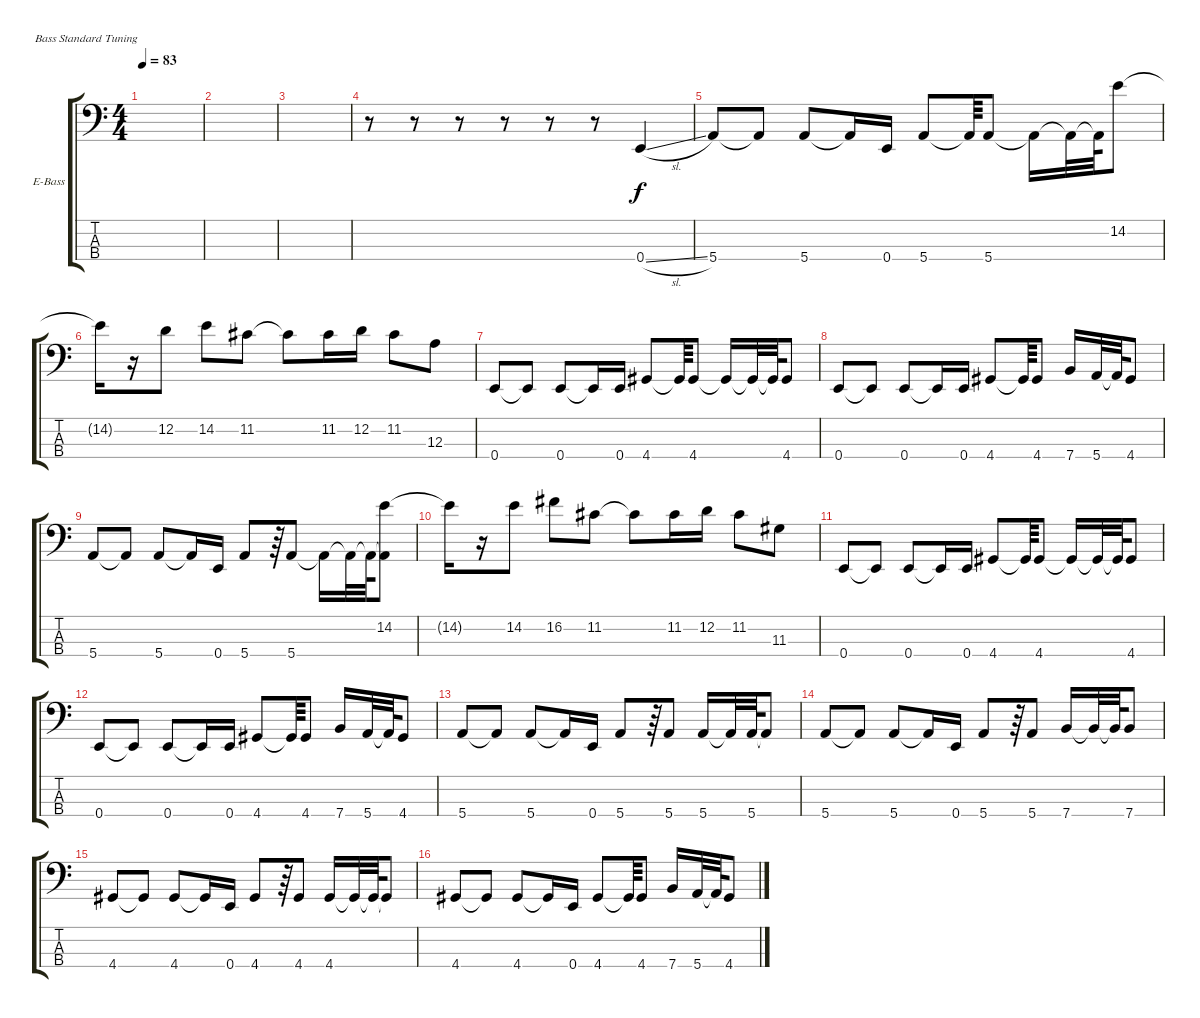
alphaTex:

\defaultSystemsLayout 4
\bracketExtendMode groupsimilarinstruments
\firstSystemTrackNameOrientation horizontal
\otherSystemsTrackNameOrientation horizontal
\track ("Lanlan" "E-Bass") {instrument electricbassfinger}
\staff {score tabs}
\tuning (G2 D2 A1 E1)
\ts (4 4)
\tempo 83
\clef f4
\scale
0.485477
\ks c
|
\scale
0.257261 |
\scale
0.257261 |
\scale
0.333333 r.8 r.8 r.8 r.8 r.8 r.8 0.4{sl}.4 |
\scale
0.333333 5.4.8 5.4{t}.8 5.4.8 5.4{t}.16 0.4.16 5.4.8 5.4{t}.64 5.4.8 5.4{t}.16 5.4{t}.32 5.4{t}.64 14.2.8 |
\scale
0.333333 14.2{t}.16 r.16 12.2.8 14.2.8 11.2.8 11.2{t}.8 11.2.16 12.2.16 11.2.8 12.3.8 |
\scale
0.333333 0.4.8 0.4{t}.8 0.4.8 0.4{t}.16 0.4.16 4.4.8 4.4{t}.64 4.4.8 4.4{t}.16 4.4{t}.32 4.4{t}.64 4.4.8 |
\scale
0.333333 0.4.8 0.4{t}.8 0.4.8 0.4{t}.16 0.4.16 4.4.8 4.4{t}.64 4.4.8 7.4.16 5.4.32 5.4{t}.64 4.4.8 |
\scale
0.333333 5.4.8 5.4{t}.8 5.4.8 5.4{t}.16 0.4.16 5.4.8 r.64 5.4.8 5.4{t}.16 5.4{t}.32 5.4{t}.64 (5.4{t} 14.2).8 |
\scale
0.333333 14.2{t}.16 r.16 14.2.8 16.2.8 11.2.8 11.2{t}.8 11.2.16 12.2.16 11.2.8 11.3.8 |
\scale
0.333333 0.4.8 0.4{t}.8 0.4.8 0.4{t}.16 0.4.16 4.4.8 4.4{t}.64 4.4.8 4.4{t}.16 4.4{t}.32 4.4{t}.64 4.4.8 |
\scale
0.333333 0.4.8 0.4{t}.8 0.4.8 0.4{t}.16 0.4.16 4.4.8 4.4{t}.64 4.4.8 7.4.16 5.4.32 5.4{t}.64 4.4.8 |
5.4.8 5.4{t}.8 5.4.8 5.4{t}.16 0.4.16 5.4.8 r.64 5.4.8 5.4.16 5.4{t}.32 5.4.64 5.4{t}.8 |
5.4.8 5.4{t}.8 5.4.8 5.4{t}.16 0.4.16 5.4.8 r.64 5.4.8 7.4.16 7.4{t}.32 7.4{t}.64 7.4.8 |
4.4.8 4.4{t}.8 4.4.8 4.4{t}.16 0.4.16 4.4.8 r.64 4.4.8 4.4.16 4.4{t}.32 4.4{t}.64 4.4{t}.8 |
4.4.8 4.4{t}.8 4.4.8 4.4{t}.16 0.4.16 4.4.8 4.4{t}.64 4.4.8 7.4.16 5.4.32 5.4{t}.64 4.4.8
